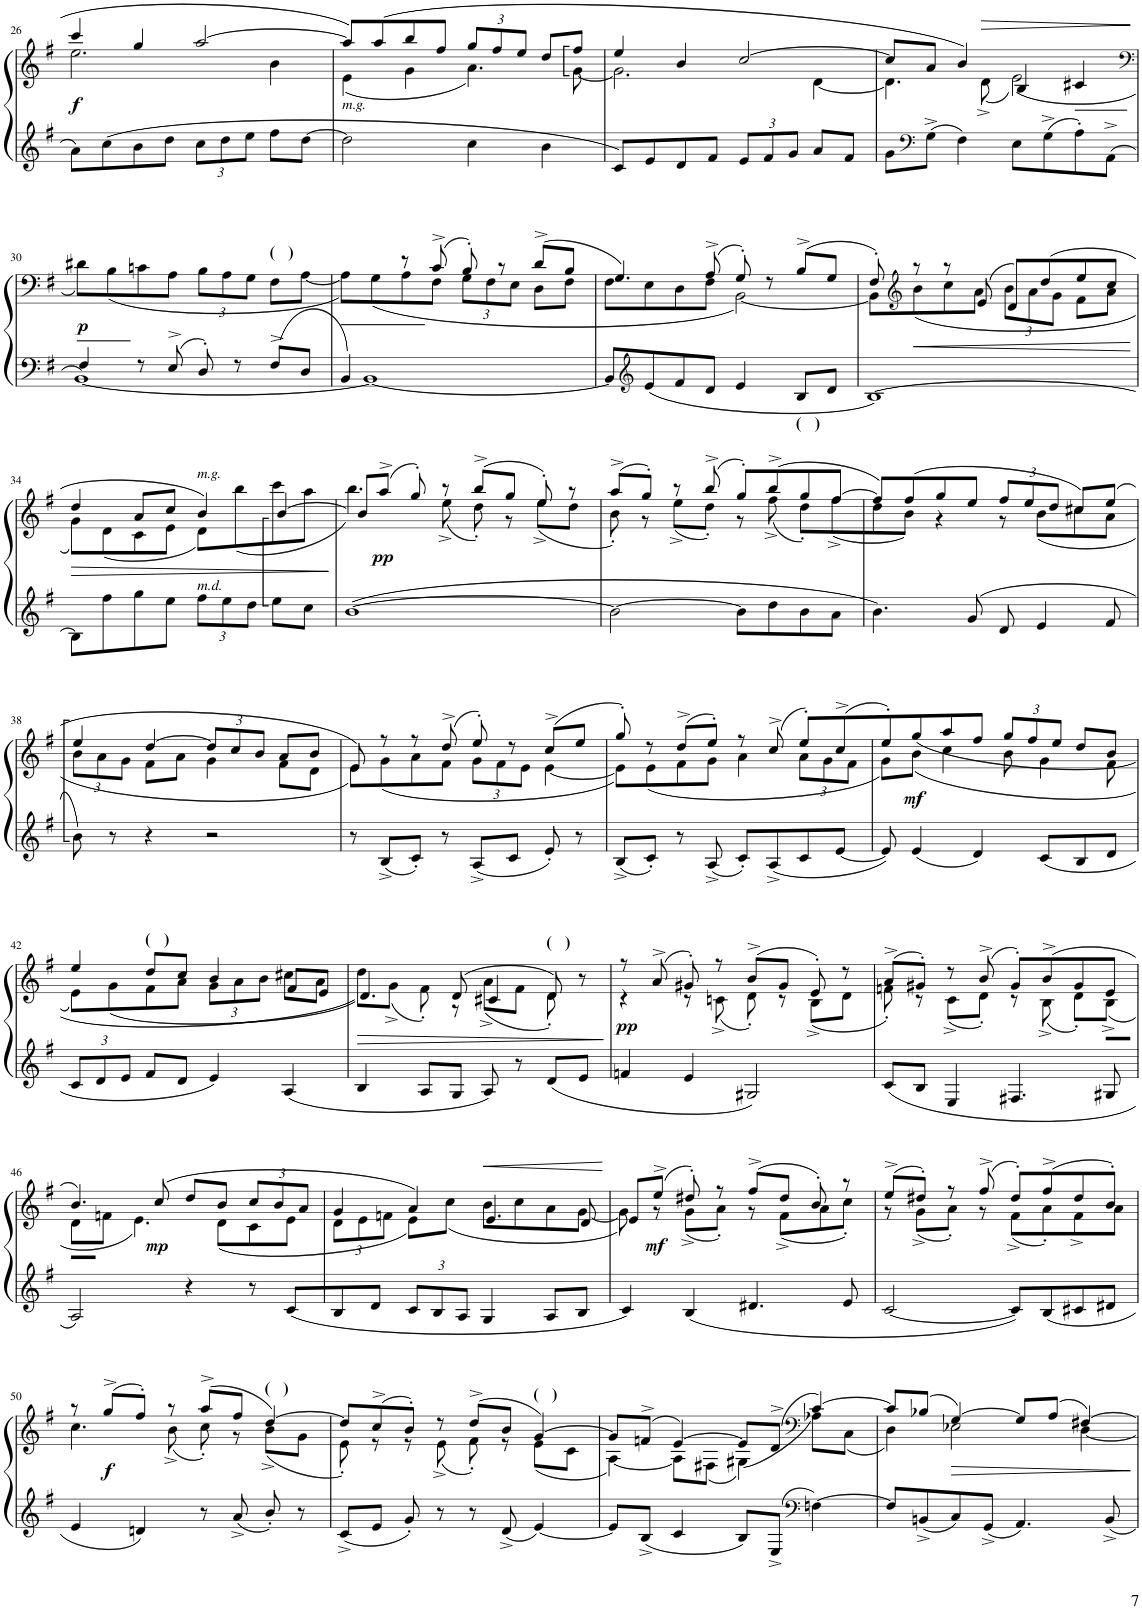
**kern	**kern	**dynam
*part1	*part1	*part1
*staff2	*staff1	*staff1/2
*I"Piano	*	*
*I'Pno.	*	*
!!LO:PB:g=z
*clefG2	*clefG2	*
*k[f#]	*k[f#]	*
*M4/4	*M4/4	*
=26	=26	=26
*	*^	*
!	!	!	!LO:DY:b
8a\L	4ccc/	2.ee\	f
8cc\	.	.	.
8b\	4gg/	.	.
8dd\J	.	.	.
*Xbrackettup	*	*	*
12cc\L	[2aa/	.	.
12dd\	.	.	.
12ee\J	.	.	.
8ff#\L	.	4b\	.
[8dd\J	.	.	.
=27	=27	=27	=27
!	!LO:TX:b:i:t=m.g.	!	!
2dd\]	8aa/L]	(4e\	.
.	(8aa/	.	.
.	8bb/	4g\	.
.	8ff#/J	.	.
*	*Xbrackettup	*	*
4cc\	12gg/L	4.a\)	.
.	12ff#/	.	.
.	12ee/J	.	.
4b\	8dd/L	.	.
.	8ff#/J	[8g::\	.
=28	=28	=28	=28
8c/L	4ee/	2.g\]	.
8e/	.	.	.
8d/	4b/	.	.
8f#/J	.	.	.
12e/L	[2cc/	.	.
12f#/	.	.	.
12g/J	.	.	.
8a/L	.	[4d\	.
8f#/J	.	.	.
=29	=29	=29	=29
8g\L	8cc/L]	4.d\]	.
*clefF4	*	*	*
8G^\J	8a/J	.	.
4F#\	4b/)	.	.
!	!	!	!LO:HP:b
.	.	(8d^\	>
8E\L	4B/	(2e\)	.
8G^\	.	.	.
8A'\	4c#X/	.	.
8AA^\J	.	.	.
!!LO:LB:g=z	!!
=30	=30	=30	=30
*	*clefF4	*	*
*^	*	*	*
!	!	!	!	!LO:DY:b
4F#/	[1BB	4ryy	8d#X\L)	p
.	.	.	(8B\	.
8ryy	.	8r	8cn\	.
8E^/	.	4ryy	8A\J	.
8D'/	.	.	12B\L	.
.	.	.	12A\	.
8ryy	.	8r	.	.
.	.	.	12G\J	.
!	!	!LO:TX:a:B:t=(   )	!	!
8F#^/L	.	4ryy	8F#\L	.
8D/J	.	.	[8A\J	.
=31	=31	=31	=31	=31
4BB/	1BB_	4ryy	8A\L])	.
.	.	.	(8G\	.
2.ryy	.	8r	8A\	.
.	.	(8c^/	8F#\J	.
.	.	8B'/)	12G\L	.
.	.	.	12F#\	.
.	.	8r	.	.
.	.	.	12E\J	.
.	.	(8d^/L	8D\L	.
.	.	8B/J	8F#\J	.
*v	*v	*	*	*
=32	=32	=32	=32
8BB/L]	4.G/)	8F#\L	.
*clefG2	*	*	*
8e/	.	8E\	.
8f#/	.	8D\	.
8d/J	(8A^/	8F#\J	.
4e/	8G'/)	[2BB\)	.
.	8r	.	.
!LO:TX:b:B:t=(   )	!	!	!
8B/L	(8B^/L	.	.
8d/J	8G/J	.	.
=33	=33	=33	=33
[1B	8F#'>/)	8BB\L]	.
*	*clefG2	*	*
!	!	!	!LO:HP:b
.	8r	(8b\	<
.	8r	8cc\	.
.	(8e/	8a\J	.
.	8d/L)	12b\L	.
.	.	12a\	.
.	(8dd/	.	.
.	.	12g\J	.
.	8ee/	8f#\L	.
.	8cc/J	8a\J	.
*	*v	*v	*
.	.	]
!!LO:LB:g=z
=34	=34	=34
!	!	!LO:HP:b
*	*^	*
8B\L]	4dd/	8g\L)	>
8ff#\	.	(8d\	.
8gg\	8a/L	8c\	.
8ee\J	8cc/J	8e\J	.
!	!LO:TX:a:i:t=m.g.	!	!
!	!LO:TX:b:i:t=m.d.	!	!
12ff#\L	4b/)	8d\L)	.
12ee\	.	.	.
.	.	(8bb\	.
12dd\J	.	.	.
8ee::\L	[4b/	8ccc\	.
8cc\J	.	8aa\J	.
*	*v	*v	*
.	.	[
=35	=35	=35
*	*^	*
[1b	8b/L]	4.bb\)	.
!	!	!	!LO:DY:b
.	(8aa^/J	.	pp
.	8gg'/)	.	.
.	8r	(8ee^\	.
.	(8bb^/L	8dd'\)	.
.	8gg/J	8r	.
.	8ee'/)	(8ee^\L	.
.	8r	8dd\J	.
=36	=36	=36	=36
2b\_	(8aa^/L	8b'\)	.
.	8gg'/J)	8r	.
.	8r	(8ee^\L	.
.	(8bb^/	8dd'\J)	.
8b\L]	8gg'/L)	8r	.
8dd\	(8bb^/	(8ff#^\	.
8b\	8gg/	8dd'\L)	.
8a\J	[8ff#^/J	(8ff#^\	.
=37	=37	=37	=37
4.b\	8ff#/L])	8dd\	.
.	(8ff#/	8b\J)	.
.	8gg/	4r	.
8g/	8ee/J	.	.
8d/	12ff#/L	8r	.
.	12ee/	.	.
4e/	.	(8b\L	.
.	12dd/J	.	.
.	8cc#X/L)	8cc#\	.
8f#/	(8ee/J	8a\J	.
!!LO:LB:g=z	!!
=38	=38	=38	=38
8b::\	4ee/	12b\L	.
.	.	12a\	.
8r	.	.	.
.	.	12g\J	.
4r	[4dd/	8f#\L	.
.	.	8a\J	.
2r	12dd/L]	4g\	.
.	12cc/	.	.
.	12b/J	.	.
.	8a/L	8f#\L	.
.	8b/J	8d\J	.
=39	=39	=39	=39
8r	8e/)	8e\L)	.
8B^/L	8r	(8g\	.
8c'/J	8r	8a\	.
8r	(8dd^/	8f#\J	.
8A^/L	8ee'/)	12g\L	.
.	.	12f#\	.
8c/J	8r	.	.
.	.	12e\J	.
8e'/	(8cc^/L	[4e\	.
8r	8ee/J	.	.
=40	=40	=40	=40
8B^/L	8gg'/)	8e\L])	.
8c'/J	8r	(8e\	.
8r	(8dd^/L	8f#\	.
8A^/	8ee'/J)	8g\J	.
8c'/L	8r	4a\	.
8A^/	(8cc^/	.	.
8c/	8ee'/L)	12a\L	.
.	.	12g\	.
[8e/J	(8cc^/	.	.
.	.	12f#\J	.
=41	=41	=41	=41
8e/]	8ee'/)	8g\L)	.
!	!	!	!LO:DY:b
4e/	(8gg/	(8b\J	mf
.	8aa/	4cc\	.
4d/	8ff#/J	.	.
.	12gg/L	8b\	.
.	12ff#/	.	.
8c/L	.	4g\	.
.	12ee/J	.	.
8B/	8dd/L	.	.
8d/J	8b/J	8f#\	.
!!LO:LB:g=z	!!
=42	=42	=42	=42
12c/L	4ee/	8e\L)	.
12d/	.	.	.
.	.	(8g\	.
12e/J	.	.	.
!	!LO:TX:a:B:t=(   )	!	!
8f#/L	8dd/L	8f#\	.
8d/J	8cc/J	8a\J	.
4e/	4b/	12g\L	.
.	.	12a\	.
.	.	12b\J	.
4A/	8f#/L	8cc#X\L	.
.	8e/J	8a\J	.
=43	=43	=43	=43
!	!	!	!LO:HP:b
4B/	4.d/	8dd\L))	>
.	.	(8g^\J	.
8A/L	.	8f#'\)	.
8G/J	(8d/	8r	.
8A/	4c#X/	(8a^\L	.
8r	.	8f#\J	.
!	!LO:TX:a:B:t=(   )	!	!
8d/L	8d/)	8d'\)	.
8e/J	8r	8ryy	.
*	*v	*v	*
.	.	]
=44	=44	=44
*	*^	*
!	!	!	!LO:DY:a=2
4fn/	8r	4r	pp
.	(8a^>/	.	.
4e/	8g#X'>/)	8r	.
.	8r	(8cn^\	.
2G#X/	(8b^>/L	8d'\)	.
.	8g#/J	8r	.
.	8e'>/)	(8B^\L	.
.	8r	8d\J	.
=45	=45	=45	=45
8c/L	(8a^>/L	8fn'\)	.
8B/J	8g#X'>/J)	8r	.
4E/	8r	(8c^\L	.
.	(8b^>/	8d'\J)	.
4.F#X/	8g#'>/L)	8r	.
.	(8b^>/	(8B^\	.
.	8g#/	8d'\L)	.
8G#X/	8e/J	(8B^\J	.
!!LO:LB:g=z	!!
=46	=46	=46	=46
2A/	4.b/)	8d\L	.
.	.	8fn\J	.
.	.	4.e\)	.
!	!	!	!LO:DY:b
.	(8cc/	.	mp
4r	8dd/L	.	.
.	8b/J	(8d\L	.
8r	12cc/L	8c\	.
.	12b/	.	.
8c/L	.	8e\J	.
.	12a/J	.	.
=47	=47	=47	=47
8B/	4g/	12d\L	.
.	.	12e\	.
8d/J	.	.	.
.	.	12fn\J	.
12c/L	4a/)	8e\L)	.
12B/	.	.	.
.	.	(8cc\J	.
12A/J	.	.	.
!	!	!	!LO:HP:b
4G/	4.e/	8b\L	<
.	.	8cc\	.
8A/L	.	8a\	.
8B/J	8d/	[8g\J	.
*	*v	*v	*
.	.	]
=48	=48	=48
*	*^	*
4c/	8e/L	8g\])	.
!	!	!	!LO:DY:b
.	(8ee^/J	8r	mf
4B/	8dd#X'/)	(8g^\L	.
.	8r	8a'\J)	.
4.d#X/	(8ff#^/L	8r	.
.	8dd#/J	(8f#^\L	.
.	8b'/)	8a\	.
8e/	8r	8cc'\J)	.
=49	=49	=49	=49
[2c/	(8ee^/L	8r	.
.	8dd#X'/J)	(8g^\L	.
.	8r	8a'\J)	.
.	(8ff#^/	8r	.
8c/L]	8dd#'/L)	(8f#^\L	.
8B/	(8ff#^/	8a'\)	.
8c#X/	8dd#/	8f#^\	.
8d#X/J	8b'/J)	8a\J	.
!!LO:LB:g=z	!!
=50	=50	=50	=50
4e/	8r	4.cc\	.
!	!	!	!LO:DY:b
.	(8gg^/L	.	f
4dn/	8ff#'/J)	.	.
.	8r	(8b^\	.
8r	(8aa^/L	8cc'\)	.
8a^/	8ff#/J	8r	.
!	!LO:TX:a:B:t=(   )	!	!
8b'/	[4dd/)	(8b^\L	.
8r	.	8g\J	.
=51	=51	=51	=51
8c^/L	8dd/L]	8e'\)	.
8e/J	(8cc^/	8r	.
8g'/	8b'/J)	8r	.
8r	8r	(8e^\	.
8r	(8dd^/L	8f#'\)	.
8d^/	8b/J	8r	.
!	!LO:TX:a:B:t=(   )	!	!
[4e/	[4g/)	(8e\L	.
.	.	8c\J	.
=52	=52	=52	=52
8e/L]	8g/L]	[4A\)	.
8B^/J	(8fn^/J	.	.
4c/	[4e/)	8A\L]	.
.	.	(8F#X\J	.
8B/L	8e/L]	[4G#X\)	.
8E^/J	(8d^/J	.	.
*clefF4	*clefF4	*	*
[4Fn\	[4c/)	8A-X\L]	.
.	.	(8C\J	.
=53	=53	=53	=53
8F/L]	8c/L]	4D\)	.
8BBn^/	(8B-X/J	.	.
8C/	[4G/)	2E-X\	.
8GG^/J	.	.	.
4.AA/	8G/L]	.	.
.	(8A/J	.	.
.	[4F#X/)	[4D\	.
8BB^/	.	.	.
*	*v	*v	*
.	.	[
=	=	=
*-	*-	*-
